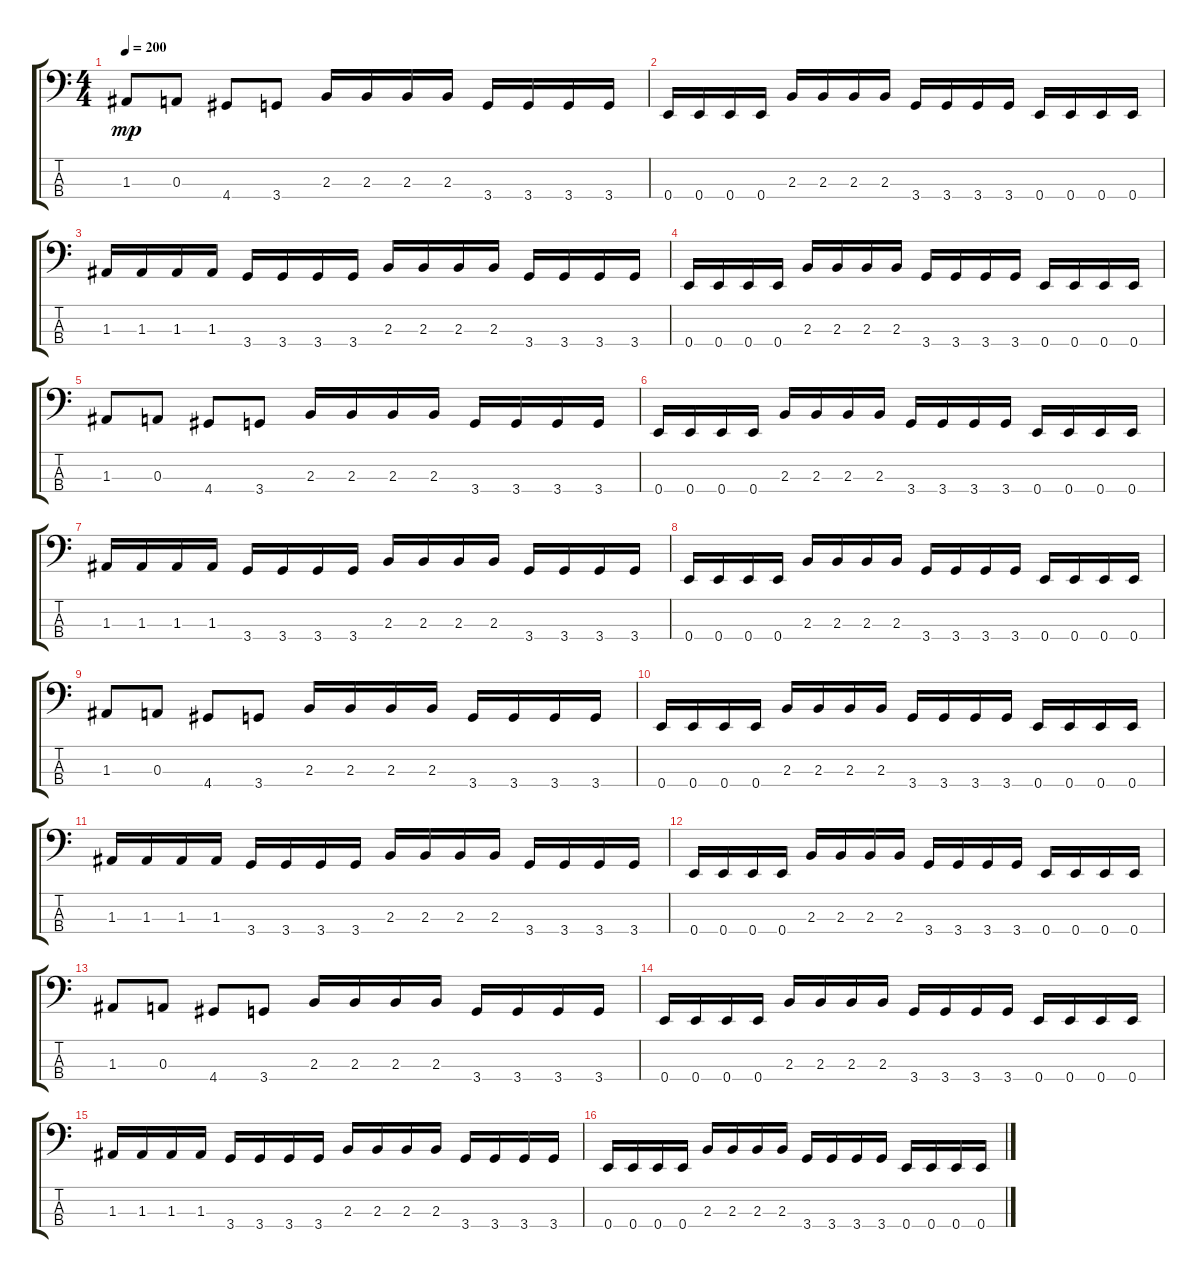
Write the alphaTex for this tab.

\track "" {instrument electricbasspick}
\staff {score tabs}
\tuning (G2 D2 A1 E1) {hide}
\ts (4 4)
\tempo 200
\clef f4
\ks c
1.3.8{dy mp} 0.3.8 4.4.8 3.4.8 2.3.16 2.3.16 2.3.16 2.3.16 3.4.16 3.4.16 3.4.16 3.4.16 |
0.4.16 0.4.16 0.4.16 0.4.16 2.3.16 2.3.16 2.3.16 2.3.16 3.4.16 3.4.16 3.4.16 3.4.16 0.4.16 0.4.16 0.4.16 0.4.16 |
1.3.16 1.3.16 1.3.16 1.3.16 3.4.16 3.4.16 3.4.16 3.4.16 2.3.16 2.3.16 2.3.16 2.3.16 3.4.16 3.4.16 3.4.16 3.4.16 |
0.4.16 0.4.16 0.4.16 0.4.16 2.3.16 2.3.16 2.3.16 2.3.16 3.4.16 3.4.16 3.4.16 3.4.16 0.4.16 0.4.16 0.4.16 0.4.16 |
1.3.8 0.3.8 4.4.8 3.4.8 2.3.16 2.3.16 2.3.16 2.3.16 3.4.16 3.4.16 3.4.16 3.4.16 |
0.4.16 0.4.16 0.4.16 0.4.16 2.3.16 2.3.16 2.3.16 2.3.16 3.4.16 3.4.16 3.4.16 3.4.16 0.4.16 0.4.16 0.4.16 0.4.16 |
1.3.16 1.3.16 1.3.16 1.3.16 3.4.16 3.4.16 3.4.16 3.4.16 2.3.16 2.3.16 2.3.16 2.3.16 3.4.16 3.4.16 3.4.16 3.4.16 |
0.4.16 0.4.16 0.4.16 0.4.16 2.3.16 2.3.16 2.3.16 2.3.16 3.4.16 3.4.16 3.4.16 3.4.16 0.4.16 0.4.16 0.4.16 0.4.16 |
1.3.8 0.3.8 4.4.8 3.4.8 2.3.16 2.3.16 2.3.16 2.3.16 3.4.16 3.4.16 3.4.16 3.4.16 |
0.4.16 0.4.16 0.4.16 0.4.16 2.3.16 2.3.16 2.3.16 2.3.16 3.4.16 3.4.16 3.4.16 3.4.16 0.4.16 0.4.16 0.4.16 0.4.16 |
1.3.16 1.3.16 1.3.16 1.3.16 3.4.16 3.4.16 3.4.16 3.4.16 2.3.16 2.3.16 2.3.16 2.3.16 3.4.16 3.4.16 3.4.16 3.4.16 |
0.4.16 0.4.16 0.4.16 0.4.16 2.3.16 2.3.16 2.3.16 2.3.16 3.4.16 3.4.16 3.4.16 3.4.16 0.4.16 0.4.16 0.4.16 0.4.16 |
1.3.8 0.3.8 4.4.8 3.4.8 2.3.16 2.3.16 2.3.16 2.3.16 3.4.16 3.4.16 3.4.16 3.4.16 |
0.4.16 0.4.16 0.4.16 0.4.16 2.3.16 2.3.16 2.3.16 2.3.16 3.4.16 3.4.16 3.4.16 3.4.16 0.4.16 0.4.16 0.4.16 0.4.16 |
1.3.16 1.3.16 1.3.16 1.3.16 3.4.16 3.4.16 3.4.16 3.4.16 2.3.16 2.3.16 2.3.16 2.3.16 3.4.16 3.4.16 3.4.16 3.4.16 |
0.4.16 0.4.16 0.4.16 0.4.16 2.3.16 2.3.16 2.3.16 2.3.16 3.4.16 3.4.16 3.4.16 3.4.16 0.4.16 0.4.16 0.4.16 0.4.16
